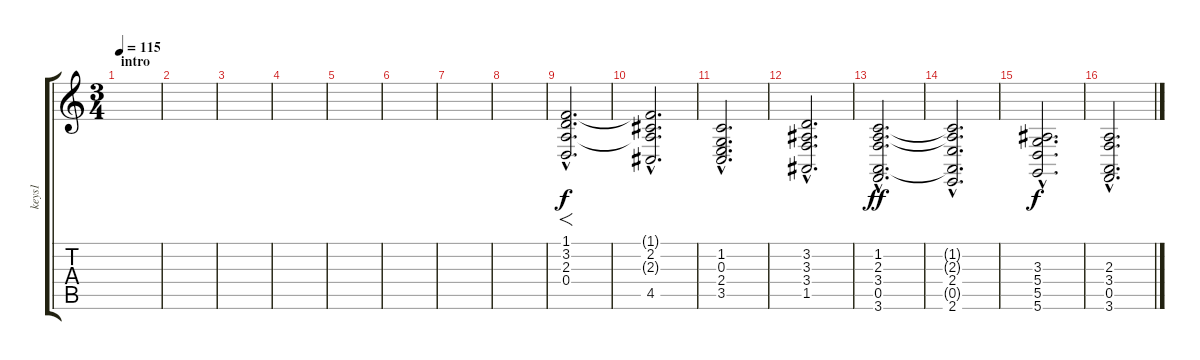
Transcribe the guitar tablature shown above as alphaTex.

\track ("keys1" "keys1") {instrument synthstrings1}
\staff {score tabs}
\tuning (E4 B3 G3 D3 A2 D2) {hide}
\ts (3 4)
\section ("" "intro")
\tempo 115
\clef g2
\ks c
|
|
|
|
|
|
|
|
(1.1{hac} 3.2{hac} 2.3{hac} 0.4{hac}).2{f d} |
(1.1{hac t} 2.2{hac} 2.3{hac t} 4.5{hac}).2{d} |
(1.2{hac} 0.3{hac} 2.4{hac} 3.5{hac}).2{d} |
(3.2{hac} 3.3{hac} 3.4{hac} 1.5{hac}).2{d} |
(1.2{hac} 2.3{hac} 3.4{hac} 0.5{hac} 3.6{hac}).2{d dy ff} |
(1.2{hac t} 2.3{hac t} 2.4{hac} 0.5{hac t} 2.6{hac}).2{d} |
(3.3{hac} 5.4{hac} 5.5{hac} 5.6{hac}).2{d dy f} |
(2.3{hac} 3.4{hac} 0.5{hac} 3.6{hac}).2{d}
